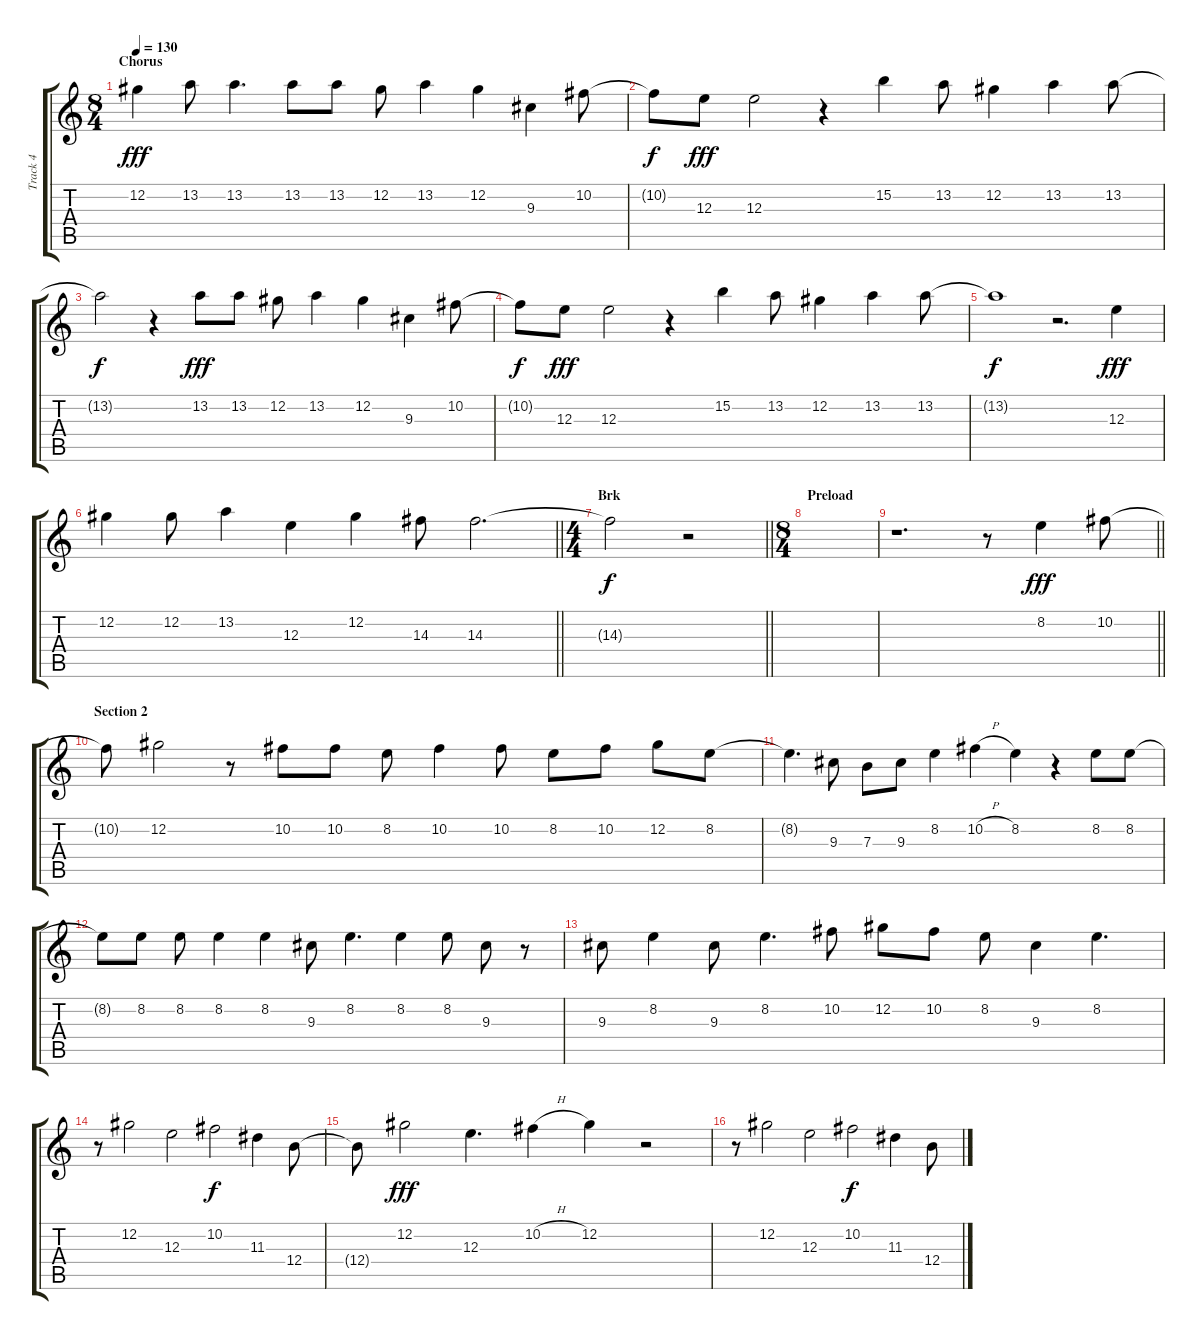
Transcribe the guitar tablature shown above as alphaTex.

\track ("Track 4" "Track 4") {instrument acousticguitarsteel}
\staff {score tabs}
\tuning (Db4 Ab3 E3 B2 Gb2 Db2) {hide}
\ts (8 4)
\section ("" "Chorus")
\tempo 130
\clef g2
\ks c
12.2.4{dy fff} 13.2.8 13.2.4{d} 13.2.8 13.2.8 12.2.8 13.2.4 12.2.4 9.3.4 10.2.8 |
10.2{t}.8{dy f} 12.3.8{dy fff} 12.3.2 r.4 15.2.4 13.2.8 12.2.4 13.2.4 13.2.8 |
13.2{t}.2{dy f} r.4 13.2.8{dy fff} 13.2.8 12.2.8 13.2.4 12.2.4 9.3.4 10.2.8 |
10.2{t}.8{dy f} 12.3.8{dy fff} 12.3.2 r.4 15.2.4 13.2.8 12.2.4 13.2.4 13.2.8 |
13.2{t}.1{dy f} r.2{d} 12.3.4{dy fff} |
\barLineRight lightlight
12.2.4 12.2.8 13.2.4 12.3.4 12.2.4 14.3.8 14.3.2{d} |
\ts (4 4)
\section ("" "Brk")
\barLineRight lightlight
14.3{t}.2{dy f} r.2 |
\ts (8 4)
\section ("" "Preload")
|
\barLineRight lightlight
r.1{d} r.8 8.2.4{dy fff} 10.2.8 |
\section ("" "Section 2")
10.2{t}.8 12.2.2 r.8 10.2.8 10.2.8 8.2.8 10.2.4 10.2.8 8.2.8 10.2.8 12.2.8 8.2.8 |
8.2{t}.4{d} 9.3.8 7.3.8 9.3.8 8.2.4 10.2{h}.4 8.2.4 r.4 8.2.8 8.2.8 |
8.2{t}.8 8.2.8 8.2.8 8.2.4 8.2.4 9.3.8 8.2.4{d} 8.2.4 8.2.8 9.3.8 r.8 |
9.3.8 8.2.4 9.3.8 8.2.4{d} 10.2.8 12.2.8 10.2.8 8.2.8 9.3.4 8.2.4{d} |
r.8 12.2.2 12.3.2 10.2.2{dy f} 11.3.4 12.4.8 |
12.4{t}.8 12.2.2{dy fff} 12.3.4{d} 10.2{h}.4 12.2.4 r.2 |
r.8 12.2.2 12.3.2 10.2.2{dy f} 11.3.4 12.4.8
